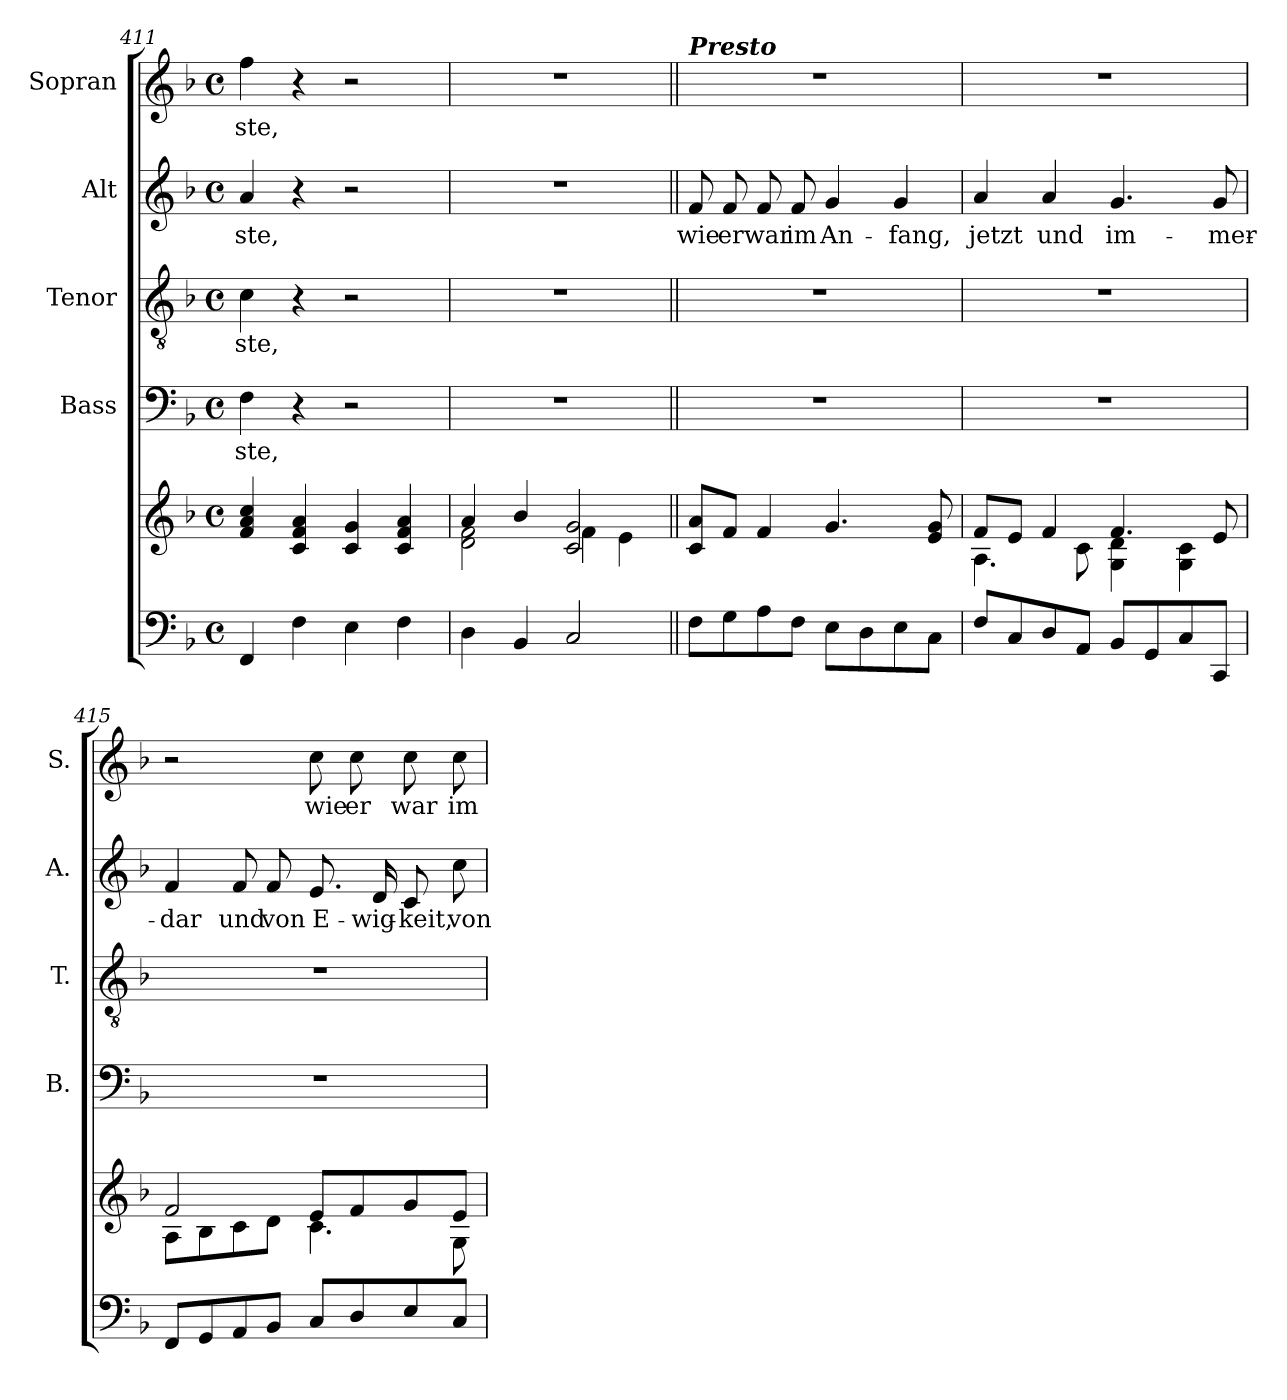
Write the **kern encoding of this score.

**kern	**kern	**kern	**text	**kern	**text	**kern	**text	**kern	**text
*part5	*part5	*part4	*part4	*part3	*part3	*part2	*part2	*part1	*part1
*staff6	*staff5	*staff4	*staff4	*staff3	*staff3	*staff2	*staff2	*staff1	*staff1
*	*	*I"Bass	*	*I"Tenor	*	*I"Alt	*	*I"Sopran	*
*	*	*I'B.	*	*I'T.	*	*I'A.	*	*I'S.	*
*clefF4	*clefG2	*clefF4	*	*clefGv2	*	*clefG2	*	*clefG2	*
*k[b-]	*k[b-]	*k[b-]	*	*k[b-]	*	*k[b-]	*	*k[b-]	*
*F:	*F:	*F:	*	*F:	*	*F:	*	*F:	*
*M4/4	*M4/4	*M4/4	*	*M4/4	*	*M4/4	*	*M4/4	*
*met(c)	*met(c)	*met(c)	*	*met(c)	*	*met(c)	*	*met(c)	*
=411	=411	=411	=411	=411	=411	=411	=411	=411	=411
!	!	!	!LO:LY:b	!	!LO:LY:b	!	!LO:LY:b	!	!LO:LY:b
4FF/	4f/ 4a/ 4cc/	4F\	-ste,	4c\	-ste,	4a/	-ste,	4ff\	-ste,
4F\	4c/ 4f/ 4a/	4r	.	4r	.	4r	.	4r	.
4E\	4c/ 4g/	2r	.	2r	.	2r	.	2r	.
4F\	4c/ 4f/ 4a/	.	.	.	.	.	.	.	.
=412	=412	=412	=412	=412	=412	=412	=412	=412	=412
*	*^	*	*	*	*	*	*	*	*
4D\	4a/	2d\ 2f\	1r	.	1r	.	1r	.	1r	.
4BB-/	4b-/	.	.	.	.	.	.	.	.	.
2C/	2c/ 2g/	4f\	.	.	.	.	.	.	.	.
.	.	4e\	.	.	.	.	.	.	.	.
=413||	=413||	=413||	=413||	=413||	=413||	=413||	=413||	=413||	=413||	=413||
!	!	!	!	!	!	!	!	!	!LO:TX:a:Bi:t=Presto	!
!	!	!	!	!	!	!	!	!LO:LY:b	!	!
*	*v	*v	*	*	*	*	*	*	*	*
8F\L	8c/ 8a/L	1r	.	1r	.	8f/	wie	1r	.
!	!	!	!	!	!	!	!LO:LY:b	!	!
8G\	8f/J	.	.	.	.	8f/	er	.	.
!	!	!	!	!	!	!	!LO:LY:b	!	!
8A\	4f/	.	.	.	.	8f/	war	.	.
!	!	!	!	!	!	!	!LO:LY:b	!	!
8F\J	.	.	.	.	.	8f/	im	.	.
!	!	!	!	!	!	!	!LO:LY:b	!	!
8E\L	4.g/	.	.	.	.	4g/	An-	.	.
8D\	.	.	.	.	.	.	.	.	.
!	!	!	!	!	!	!	!LO:LY:b	!	!
8E\	.	.	.	.	.	4g/	-fang,	.	.
8C\J	8e/ 8g/	.	.	.	.	.	.	.	.
=414	=414	=414	=414	=414	=414	=414	=414	=414	=414
*	*^	*	*	*	*	*	*	*	*
!	!	!	!	!	!	!	!	!LO:LY:b	!	!
8F/L	8f/L	4.A\	1r	.	1r	.	4a/	jetzt	1r	.
8C/	8e/J	.	.	.	.	.	.	.	.	.
!	!	!	!	!	!	!	!	!LO:LY:b	!	!
8D/	4f/	.	.	.	.	.	4a/	und	.	.
8AA/J	.	8c\	.	.	.	.	.	.	.	.
!	!	!	!	!	!	!	!	!LO:LY:b	!	!
8BB-/L	4.f/	4G\ 4d\	.	.	.	.	4.g/	im-	.	.
8GG/	.	.	.	.	.	.	.	.	.	.
8C/	.	4G\ 4c\	.	.	.	.	.	.	.	.
!	!	!	!	!	!	!	!	!LO:LY:b	!	!
8CC/J	8e/	.	.	.	.	.	8g/	-mer-	.	.
!!LO:LB:g=z
=415	=415	=415	=415	=415	=415	=415	=415	=415	=415	=415
!	!	!	!	!	!	!	!	!LO:LY:b	!	!
8FF/L	2f/	8A\L	1r	.	1r	.	4f/	-dar	2r	.
8GG/	.	8B-\	.	.	.	.	.	.	.	.
!	!	!	!	!	!	!	!	!LO:LY:b	!	!
8AA/	.	8c\	.	.	.	.	8f/	und	.	.
!	!	!	!	!	!	!	!	!LO:LY:b	!	!
8BB-/J	.	8d\J	.	.	.	.	8f/	von	.	.
!	!	!	!	!	!	!	!	!LO:LY:b	!	!LO:LY:b
8C/L	8e/L	4.c\	.	.	.	.	8.e/	E-	8cc\	wie
!	!	!	!	!	!	!	!	!	!	!LO:LY:b
8D/	8f/	.	.	.	.	.	.	.	8cc\	er
!	!	!	!	!	!	!	!	!LO:LY:b	!	!
.	.	.	.	.	.	.	16d/	-wig-	.	.
!	!	!	!	!	!	!	!	!LO:LY:b	!	!LO:LY:b
8E/	8g/	.	.	.	.	.	8c/	-keit,	8cc\	war
!	!	!	!	!	!	!	!	!LO:LY:b	!	!LO:LY:b
8C/J	8e/J	8G\	.	.	.	.	8cc\	von	8cc\	im
*	*v	*v	*	*	*	*	*	*	*	*
=	=	=	=	=	=	=	=	=	=
*-	*-	*-	*-	*-	*-	*-	*-	*-	*-
